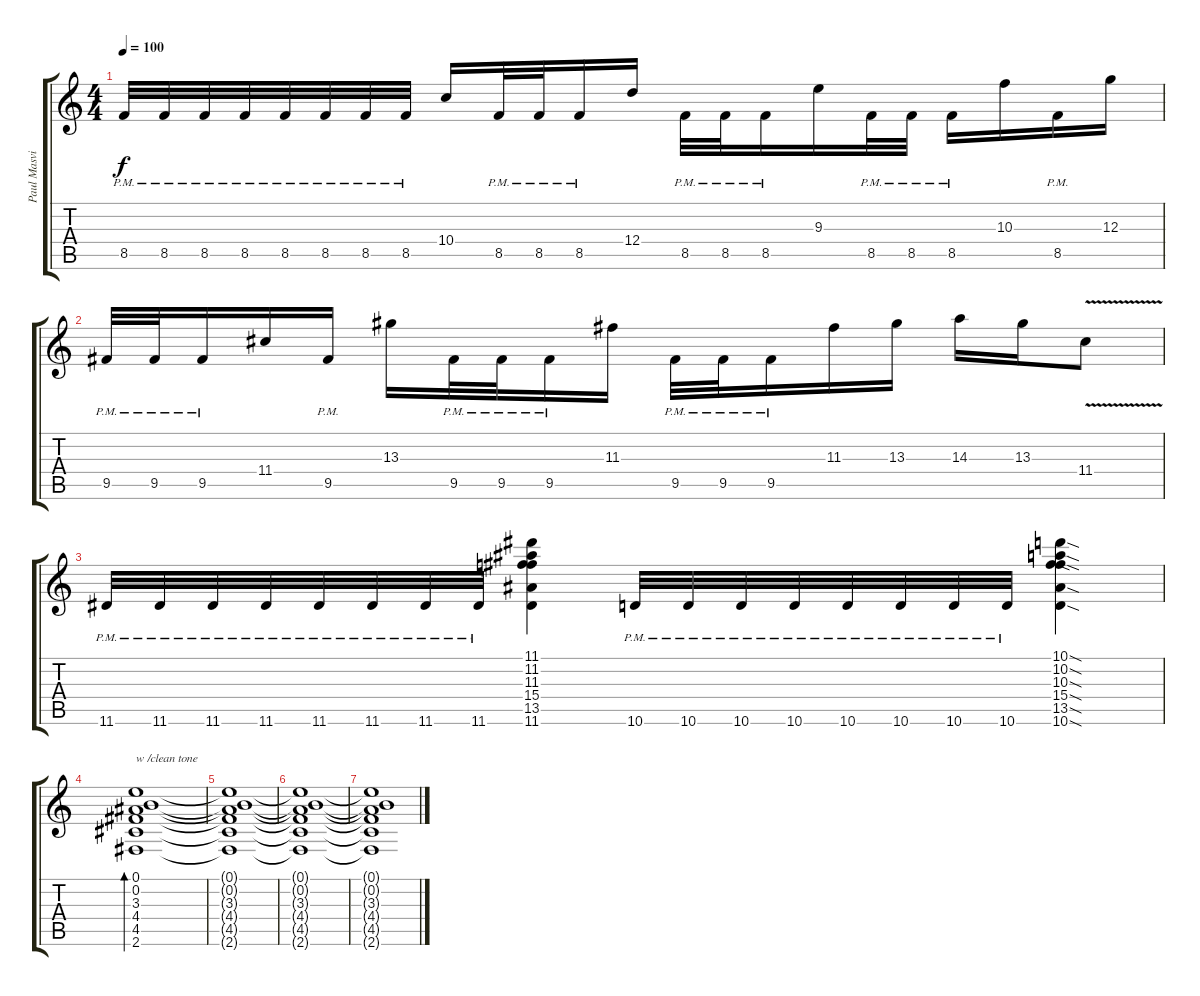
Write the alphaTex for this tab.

\track ("Paul Masvidal (Left Channel)" "Paul Masvi") {instrument distortionguitar}
\staff {score tabs}
\tuning (E4 B3 G3 D3 A2 E2) {hide}
\ts (4 4)
\tempo 100
\clef g2
\ks c
8.5{pm}.32{dy f} 8.5{pm}.32 8.5{pm}.32 8.5{pm}.32 8.5{pm}.32 8.5{pm}.32 8.5{pm}.32 8.5{pm}.32 10.4.16 8.5{pm}.32 8.5{pm}.32 8.5{pm}.16 12.4.16 8.5{pm}.32 8.5{pm}.32 8.5{pm}.16 9.3.16 8.5{pm}.32 8.5{pm}.32 8.5{pm}.16 10.3.16 8.5{pm}.16 12.3.16 |
9.5{pm}.32 9.5{pm}.32 9.5{pm}.16 11.4.16 9.5{pm}.16 13.3.16 9.5{pm}.32 9.5{pm}.32 9.5{pm}.16 11.3.16 9.5{pm}.32 9.5{pm}.32 9.5{pm}.16 11.3.16 13.3.16 14.3.16 13.3.16 11.4{v}.8 |
11.6{pm}.32 11.6{pm}.32 11.6{pm}.32 11.6{pm}.32 11.6{pm}.32 11.6{pm}.32 11.6{pm}.32 11.6{pm}.32 (11.1 11.2 11.3 15.4 13.5 11.6).4 10.6{pm}.32 10.6{pm}.32 10.6{pm}.32 10.6{pm}.32 10.6{pm}.32 10.6{pm}.32 10.6{pm}.32 10.6{pm}.32 (10.1{sod} 10.2{sod} 10.3{sod} 15.4{sod} 13.5{sod} 10.6{sod}).4 |
(0.1 0.2 3.3 4.4 4.5 2.6).1{bd 240 txt "w /clean tone" instrument electricguitarclean} |
(0.1{t} 0.2{t} 3.3{t} 4.4{t} 4.5{t} 2.6{t}).1 |
(0.1{t} 0.2{t} 3.3{t} 4.4{t} 4.5{t} 2.6{t}).1 |
(0.1{t} 0.2{t} 3.3{t} 4.4{t} 4.5{t} 2.6{t}).1
